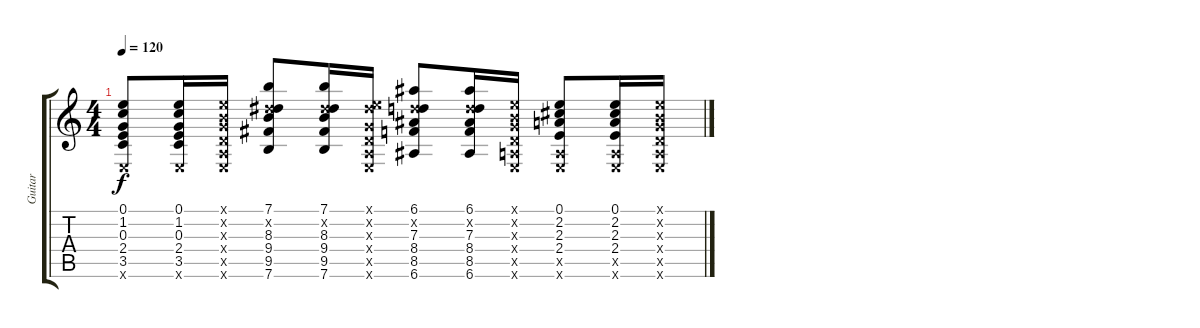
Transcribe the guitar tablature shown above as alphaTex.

\track ("Guitar" "Guitar") {instrument overdrivenguitar}
\staff {score tabs}
\tuning (E4 B3 G3 D3 A2 E2) {hide}
\ts (4 4)
\tempo 120
\clef g2
\ks c
(0.1 1.2 0.3 2.4 3.5 0.6{x}).8{dy f} (0.1 1.2 0.3 2.4 3.5 0.6{x}).16 (0.1{x} 0.2{x} 0.3{x} 0.4{x} 0.5{x} 0.6{x}).16 (7.1 4.2{x} 8.3 9.4 9.5 7.6).8 (7.1 4.2{x} 8.3 9.4 9.5 7.6).16 (0.1{x} 4.2{x} 0.3{x} 0.4{x} 0.5{x} 0.6{x}).16 (6.1 3.2{x} 7.3 8.4 8.5 6.6).8 (6.1 3.2{x} 7.3 8.4 8.5 6.6).16 (0.1{x} 0.2{x} 0.3{x} 0.4{x} 0.5{x} 0.6{x}).16 (0.1 2.2 2.3 2.4 0.5{x} 0.6{x}).8 (0.1 2.2 2.3 2.4 0.5{x} 0.6{x}).16 (0.1{x} 0.2{x} 0.3{x} 0.4{x} 0.5{x} 0.6{x}).16
